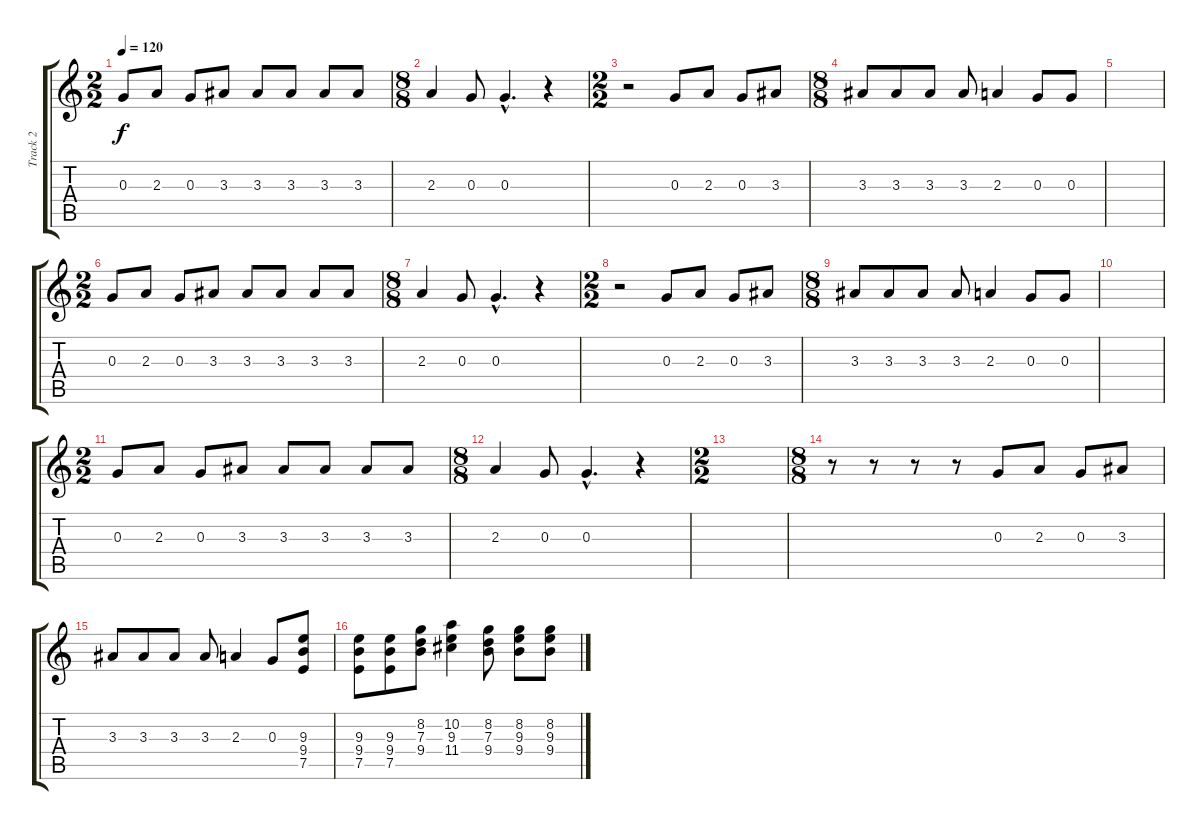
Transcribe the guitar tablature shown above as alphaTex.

\track ("Track 2" "Track 2") {instrument acousticguitarsteel}
\staff {score tabs}
\tuning (E4 B3 G3 D3 A2 E2) {hide}
\ts (2 2)
\tempo 120
\clef g2
\ks c
0.3.8{dy f instrument acousticguitarsteel} 2.3.8 0.3.8 3.3.8 3.3.8 3.3.8 3.3.8 3.3.8 |
\ts (8 8)
2.3.4 0.3.8 0.3{hac}.4{d} r.4 |
\ts (2 2)
r.2 0.3.8 2.3.8 0.3.8 3.3.8 |
\ts (8 8)
3.3.8 3.3.8 3.3.8 3.3.8 2.3.4 0.3.8 0.3.8 |
|
\ts (2 2)
0.3.8 2.3.8 0.3.8 3.3.8 3.3.8 3.3.8 3.3.8 3.3.8 |
\ts (8 8)
2.3.4 0.3.8 0.3{hac}.4{d} r.4 |
\ts (2 2)
r.2 0.3.8 2.3.8 0.3.8 3.3.8 |
\ts (8 8)
3.3.8 3.3.8 3.3.8 3.3.8 2.3.4 0.3.8 0.3.8 |
|
\ts (2 2)
0.3.8 2.3.8 0.3.8 3.3.8 3.3.8 3.3.8 3.3.8 3.3.8 |
\ts (8 8)
2.3.4 0.3.8 0.3{hac}.4{d} r.4 |
\ts (2 2)
|
\ts (8 8)
r.8 r.8 r.8 r.8 0.3.8 2.3.8 0.3.8 3.3.8 |
3.3.8 3.3.8 3.3.8 3.3.8 2.3.4 0.3.8 (9.3 9.4 7.5).8 |
(9.3 9.4 7.5).8 (9.3 9.4 7.5).8 (8.2 7.3 9.4).8 (10.2 9.3 11.4).4 (8.2 7.3 9.4).8 (8.2 9.3 9.4).8 (8.2 9.3 9.4).8
